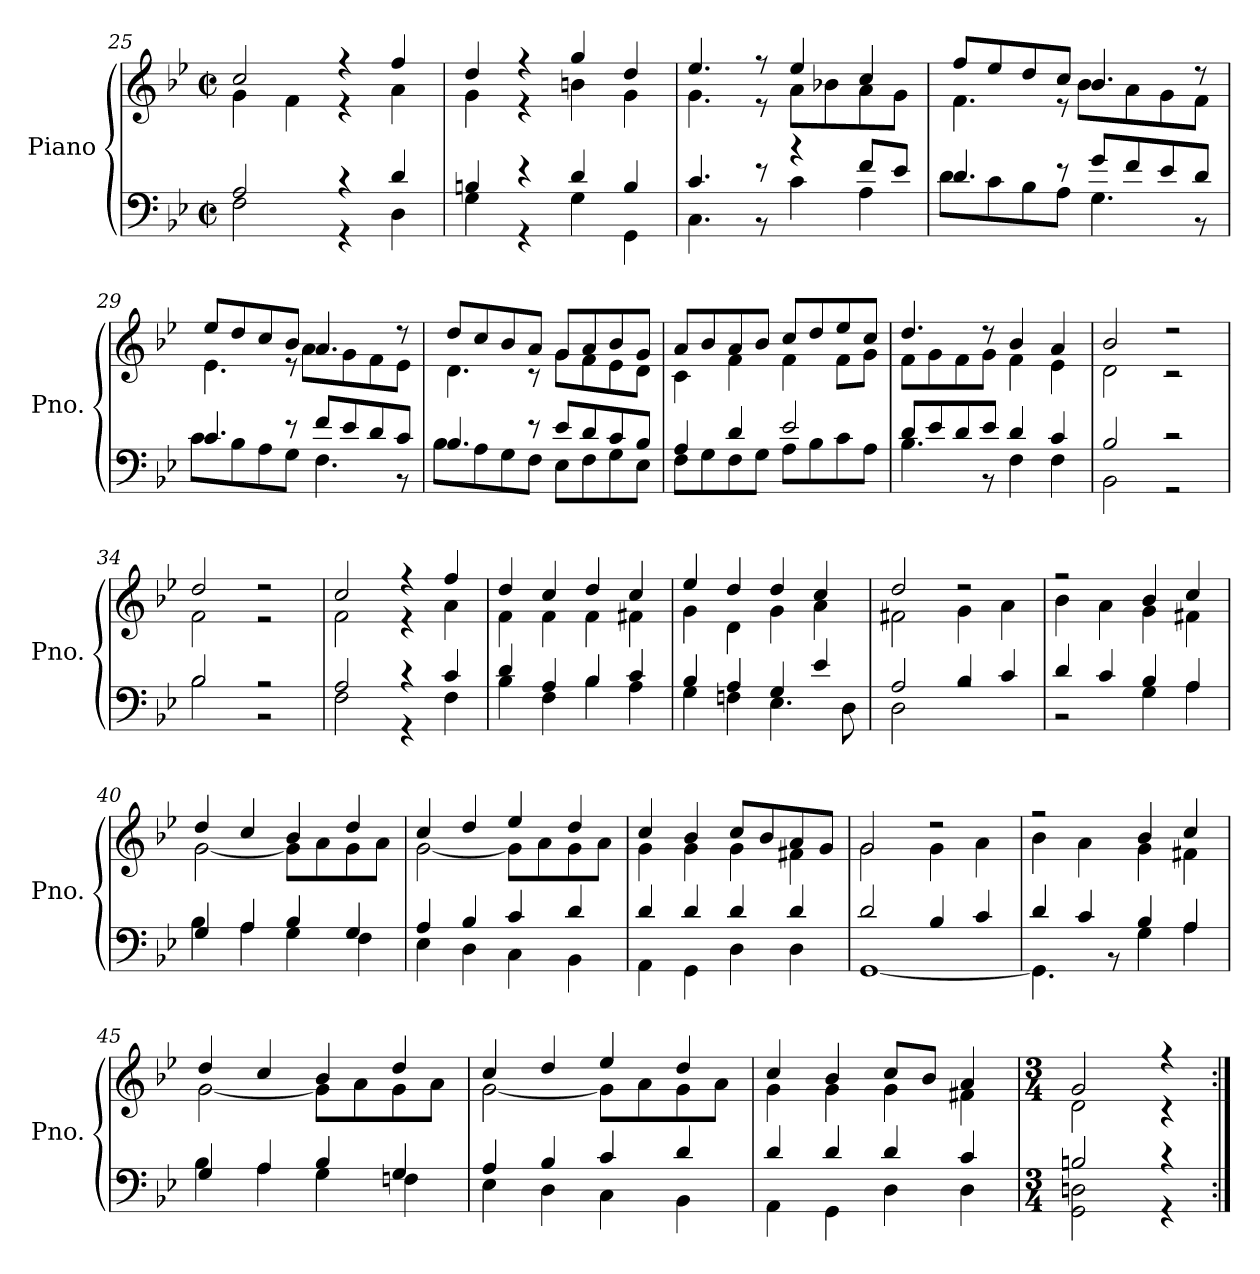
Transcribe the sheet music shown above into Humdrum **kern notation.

**kern	**kern
*part1	*part1
*staff2	*staff1
*I"Piano	*
*I'Pno.	*
*clefF4	*clefG2
*k[b-e-]	*k[b-e-]
*M2/2	*M2/2
*met(c|)	*met(c|)
=25	=25
*^	*^
2A/	2F\	2cc/	4g\
.	.	.	4f\
4r	4r	4r	4r
4d/	4D\	4ff/	4a\
=26	=26	=26	=26
4Bn/	4G\	4dd/	4g\
4r	4r	4r	4r
4d/	4G\	4gg/	4bn\
4B/	4GG\	4dd/	4g\
=27	=27	=27	=27
4.c/	4.C\	4.ee-/	4.g\
8r	8r	8r	8r
4r	4c\	4ee-/	8a\L
.	.	.	8b-X\
8f/L	4A\	4cc/	8a\
8e-/J	.	.	8g\J
!!LO:LB:g=z	!!
=28	=28	=28	=28
4.d/	8d\L	8ff/L	4.f\
.	8c\	8ee-/	.
.	8B-\	8dd/	.
8r	8A\J	8cc/J	8r
8g/L	4.G\	4.b-/	8b-\L
8f/	.	.	8a\
8e-/	.	.	8g\
8d/J	8r	8r	8f\J
=29	=29	=29	=29
4.c/	8c\L	8ee-/L	4.e-\
.	8B-\	8dd/	.
.	8A\	8cc/	.
8r	8G\J	8b-/J	8r
8f/L	4.F\	4.a/	8a\L
8e-/	.	.	8g\
8d/	.	.	8f\
8c/J	8r	8r	8e-\J
=30	=30	=30	=30
4.B-/	8B-\L	8dd/L	4.d\
.	8A\	8cc/	.
.	8G\	8b-/	.
8r	8F\J	8a/J	8r
8e-/L	8E-\L	8g/L	8g\L
8d/	8F\	8a/	8f\
8c/	8G\	8b-/	8e-\
8B-/J	8E-\J	8g/J	8d\J
!!LO:LB:g=z	!!
=31	=31	=31	=31
4A/	8F\L	8a/L	4c\
.	8G\	8b-/	.
4d/	8F\	8a/	4f\
.	8G\J	8b-/J	.
2e-/	8A\L	8cc/L	4f\
.	8B-\	8dd/	.
.	8c\	8ee-/	8f\L
.	8A\J	8cc/J	8g\J
=32	=32	=32	=32
8d/L	4.B-\	4.dd/	8f\L
8e-/	.	.	8g\
8d/	.	.	8f\
8e-/J	8r	8r	8g\J
4d/	4F\	4b-/	4f\
4c/	4F\	4a/	4e-\
=33	=33	=33	=33
2B-/	2BB-\	2b-/	2d\
2r	2r	2r	2r
=34	=34	=34	=34
2B-/	2B-\	2dd/	2f\
2r	2r	2r	2r
=35	=35	=35	=35
2A/	2F\	2cc/	2f\
4r	4r	4r	4r
4c/	4F\	4ff/	4a\
!!LO:LB:g=z	!!
=36	=36	=36	=36
4d/	4B-\	4dd/	4f\
4A/	4F\	4cc/	4f\
4B-/	4B-\	4dd/	4f\
4c/	4A\	4cc/	4f#X\
=37	=37	=37	=37
4B-/	4G\	4ee-/	4g\
4A/	4Fn\	4dd/	4d\
4G/	4.E-\	4dd/	4g\
4e-/	.	4cc/	4a\
.	8D\	.	.
=38	=38	=38	=38
2A/	2D\	2dd/	2f#X\
4B-/	2rA	2r	4g\
4c/	.	.	4a\
=39	=39	=39	=39
4d/	2r	2r	4b-\
4c/	.	.	4a\
4B-/	4G\	4b-/	4g\
4A/	4A\	4cc/	4f#X\
!!LO:PB:g=z	!!
=40	=40	=40	=40
4G/	4B-\	4dd/	[2g\
4A/	4A\	4cc/	.
4B-/	4G\	4b-/	8g\L]
.	.	.	8a\
4G/	4F\	4dd/	8g\
.	.	.	8a\J
=41	=41	=41	=41
4A/	4E-\	4cc/	[2g\
4B-/	4D\	4dd/	.
4c/	4C\	4ee-/	8g\L]
.	.	.	8a\
4d/	4BB-\	4dd/	8g\
.	.	.	8a\J
=42	=42	=42	=42
4d/	4AA\	4cc/	4g\
4d/	4GG\	4b-/	4g\
4d/	4D\	8cc/L	4g\
.	.	8b-/	.
4d/	4D\	8a/	4f#X\
.	.	8g/J	.
=43	=43	=43	=43
2d/	[1GG	2g/	2g\
4B-/	.	2r	4g\
4c/	.	.	4a\
!!LO:LB:g=z	!!
=44	=44	=44	=44
4d/	4.GG\]	2r	4b-\
4c/	.	.	4a\
.	8r	.	.
4B-/	4G\	4b-/	4g\
4A/	4A\	4cc/	4f#X\
=45	=45	=45	=45
4G/	4B-\	4dd/	[2g\
4A/	4A\	4cc/	.
4B-/	4G\	4b-/	8g\L]
.	.	.	8a\
4G/	4Fn\	4dd/	8g\
.	.	.	8a\J
=46	=46	=46	=46
4A/	4E-\	4cc/	[2g\
4B-/	4D\	4dd/	.
4c/	4C\	4ee-/	8g\L]
.	.	.	8a\
4d/	4BB-\	4dd/	8g\
.	.	.	8a\J
=47	=47	=47	=47
4d/	4AA\	4cc/	4g\
4d/	4GG\	4b-/	4g\
4d/	4D\	8cc/L	4g\
.	.	8b-/J	.
4c/	4D\	4a/	4f#X\
=48	=48	=48	=48
*M3/4	*	*M3/4	*
2Bn/	2GG\ 2Dn\	2g/	2d\
4r	4r	4r	4r
*v	*v	*	*
*	*v	*v
=:|!	=:|!
*-	*-
